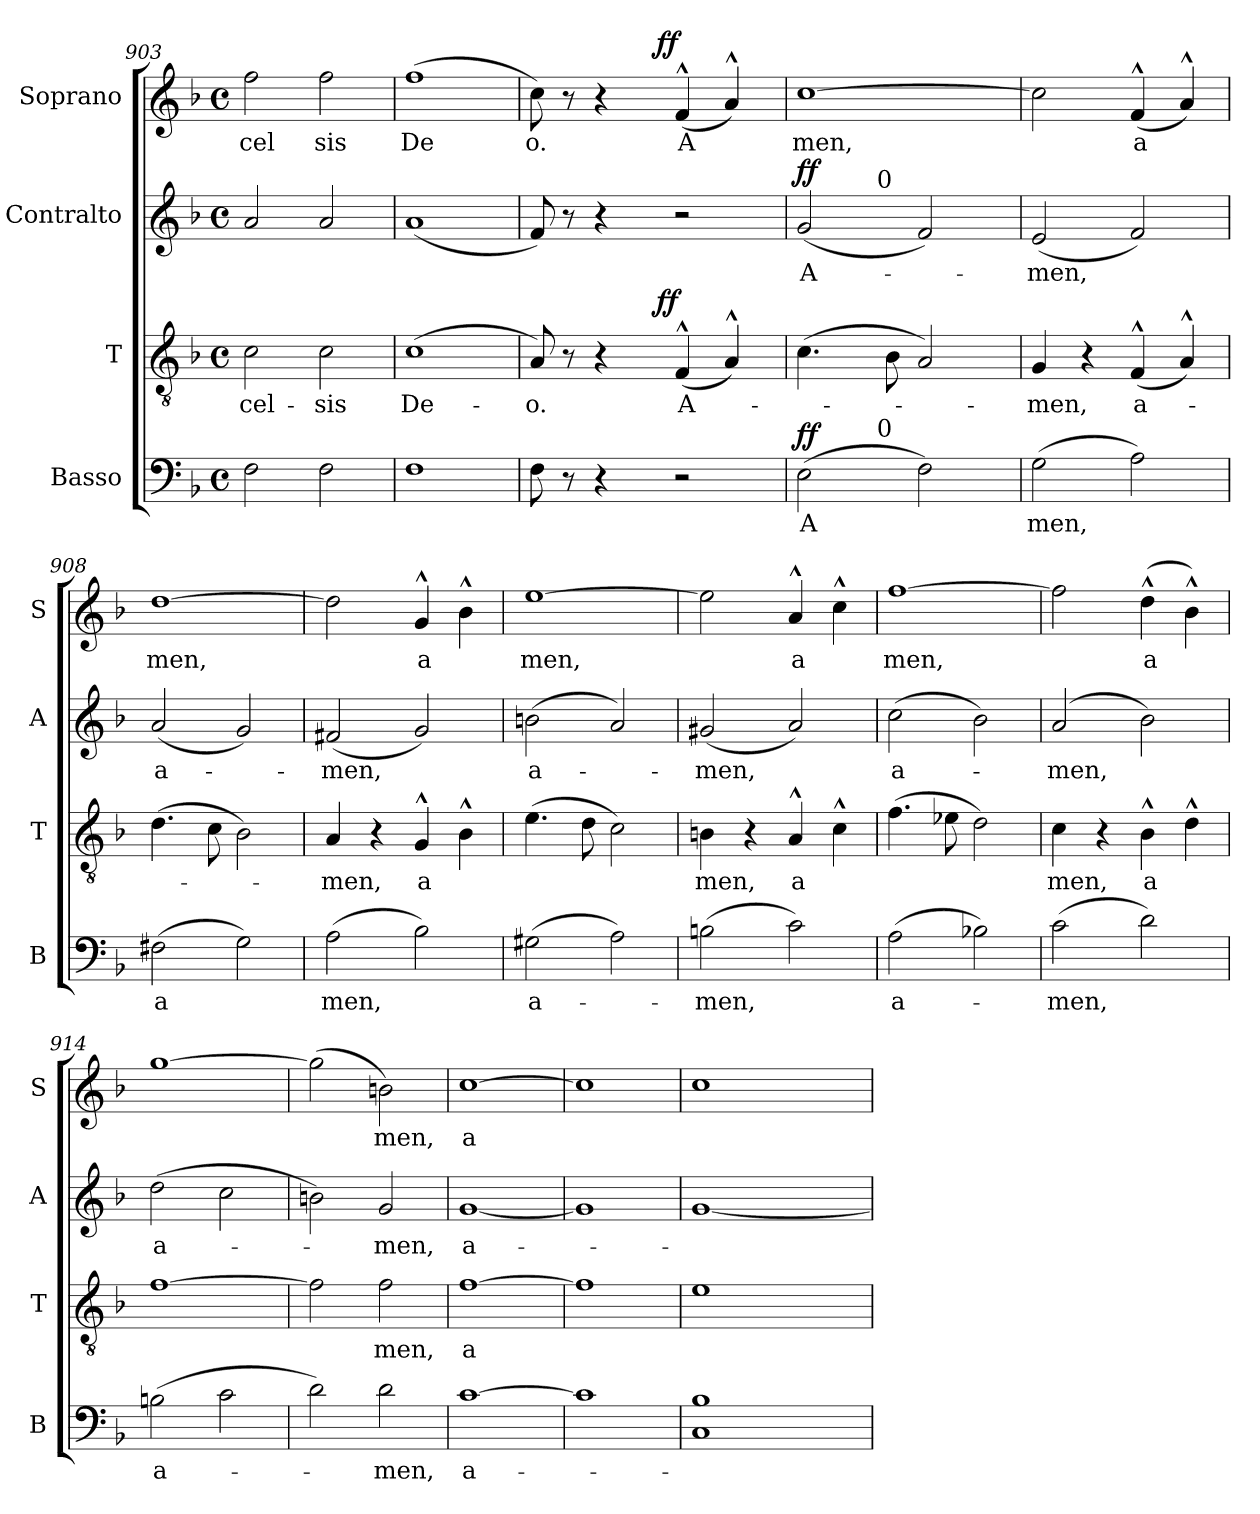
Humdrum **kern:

**kern	**text	**dynam	**kern	**text	**dynam	**kern	**text	**dynam	**kern	**text	**dynam
*part4	*part4	*part4	*part3	*part3	*part3	*part2	*part2	*part2	*part1	*part1	*part1
*staff4	*staff4	*staff4	*staff3	*staff3	*staff3	*staff2	*staff2	*staff2	*staff1	*staff1	*staff1
*I"Basso	*	*	*I"T	*	*	*I"Contralto	*	*	*I"Soprano	*	*
*I'B	*	*	*I'T	*	*	*I'A	*	*	*I'S	*	*
*clefF4	*	*	*clefGv2	*	*	*clefG2	*	*	*clefG2	*	*
*k[b-]	*	*	*k[b-]	*	*	*k[b-]	*	*	*k[b-]	*	*
*F:	*	*	*F:	*	*	*F:	*	*	*F:	*	*
*M4/4	*	*	*M4/4	*	*	*M4/4	*	*	*M4/4	*	*
*met(c)	*	*	*met(c)	*	*	*met(c)	*	*	*met(c)	*	*
=903	=903	=903	=903	=903	=903	=903	=903	=903	=903	=903	=903
!	!	!	!	!LO:LY:b:cj	!	!	!	!	!	!LO:LY:b:cj	!
2F\	.	.	2c\	-cel-	.	2a/	.	.	2ff\	cel	.
!	!	!	!	!LO:LY:b:cj	!	!	!	!	!	!LO:LY:b:cj	!
2F\	.	.	2c\	-sis	.	2a/	.	.	2ff\	sis	.
=904	=904	=904	=904	=904	=904	=904	=904	=904	=904	=904	=904
!	!	!	!	!LO:LY:b:cj	!	!	!	!	!	!LO:LY:b:cj	!
1F	.	.	(>1c	De-	.	(<1a	.	.	(>1ff	De	.
=905	=905	=905	=905	=905	=905	=905	=905	=905	=905	=905	=905
!	!	!	!	!LO:LY:b:cj	!	!	!	!	!	!LO:LY:b:cj	!
*	*	*	*^	*	*	*	*	*	*^	*	*
8F\	.	.	8A/)	4ryy	-o.	.	8f/)	.	.	8cc\)	4ryy	o.	.
8r	.	.	8r	.	.	.	8r	.	.	8r	.	.	.
4r	.	.	4r	8ryy	.	.	4r	.	.	4r	8ryy	.	.
.	.	.	.	16ryy	.	.	.	.	.	.	16ryy	.	.
.	.	.	.	64ryy	.	.	.	.	.	.	64ryy	.	.
!	!	!	!	!	!	!LO:DY:a	!	!	!	!	!	!	!LO:DY:a
.	.	.	.	2ryy	.	ff	.	.	.	.	2ryy	.	ff
!	!	!	!	!	!LO:LY:b:cj	!	!	!	!	!	!	!LO:LY:b:cj	!
2r	.	.	(<4F^^>/	.	A-	.	2r	.	.	(<4f^^>/	.	A	.
.	.	.	4A^^>/)	.	.	.	.	.	.	4a^^>/)	.	.	.
.	.	.	.	32.ryy	.	.	.	.	.	.	32.ryy	.	.
=906	=906	=906	=906	=906	=906	=906	=906	=906	=906	=906	=906	=906	=906
!	!LO:LY:b:cj	!LO:DY:a	!	!	!	!	!	!LO:LY:b:cj	!LO:DY:a	!	!	!LO:LY:b	!
*^	*	*	*v	*v	*	*	*^	*	*	*v	*v	*	*
(>2E\	4ryy	A	ff	(>4.c\	.	.	(<2g/	4ryy	A-	ff	[>1cc	men,	.
.	16..ryy	.	.	.	.	.	.	16..ryy	.	.	.	.	.
!	!	!	!	!	!	!	!	!LO:TX:a:t=0	!	!	!	!	!
!	!LO:TX:a:t=0	!	!	!	!	!	!	!	!	!	!	!	!
.	2ryy	.	.	.	.	.	.	2ryy	.	.	.	.	.
.	.	.	.	8B-\	.	.	.	.	.	.	.	.	.
2F\)	.	.	.	2A/)	.	.	2f/)	.	.	.	.	.	.
.	8ryy	.	.	.	.	.	.	8ryy	.	.	.	.	.
.	64ryy	.	.	.	.	.	.	64ryy	.	.	.	.	.
=907	=907	=907	=907	=907	=907	=907	=907	=907	=907	=907	=907	=907	=907
!	!	!LO:LY:b	!	!	!LO:LY:b:cj	!	!	!	!LO:LY:b	!	!	!	!
*v	*v	*	*	*	*	*	*v	*v	*	*	*	*	*
(>2G\	men,	.	4G/	-men,	.	(<2e/	-men,	.	2cc\]	.	.
.	.	.	4r	.	.	.	.	.	.	.	.
!	!	!	!	!LO:LY:b:cj	!	!	!	!	!	!LO:LY:b:cj	!
2A\)	.	.	(<4F^^>/	a-	.	2f/)	.	.	(<4f^^>/	a	.
.	.	.	4A^^>/)	.	.	.	.	.	4a^^>/)	.	.
=908	=908	=908	=908	=908	=908	=908	=908	=908	=908	=908	=908
!	!LO:LY:b:cj	!	!	!	!	!	!LO:LY:b:cj	!	!	!LO:LY:b	!
(>2F#X\	a	.	(>4.d\	.	.	(<2a/	a-	.	[<1dd	men,	.
.	.	.	8c\	.	.	.	.	.	.	.	.
2G\)	.	.	2B-\)	.	.	2g/)	.	.	.	.	.
!!LO:LB:g=z
=909	=909	=909	=909	=909	=909	=909	=909	=909	=909	=909	=909
!	!LO:LY:b	!	!	!LO:LY:b:cj	!	!	!LO:LY:b	!	!	!	!
(>2A\	men,	.	4A/	-men,	.	(<2f#X/	-men,	.	2dd\]	.	.
.	.	.	4r	.	.	.	.	.	.	.	.
!	!	!	!	!LO:LY:b:cj	!	!	!	!	!	!LO:LY:b:cj	!
2B-\)	.	.	4G^^>/	a	.	2g/)	.	.	4g^^>/	a	.
.	.	.	4B-^^>\	.	.	.	.	.	4b-^^>\	.	.
=910	=910	=910	=910	=910	=910	=910	=910	=910	=910	=910	=910
!	!LO:LY:b:cj	!	!	!	!	!	!LO:LY:b:cj	!	!	!LO:LY:b	!
(>2G#X\	a-	.	(>4.e\	.	.	(>2bn\	a-	.	[>1ee	men,	.
.	.	.	8d\	.	.	.	.	.	.	.	.
2A\)	.	.	2c\)	.	.	2a/)	.	.	.	.	.
=911	=911	=911	=911	=911	=911	=911	=911	=911	=911	=911	=911
!	!LO:LY:b	!	!	!LO:LY:b:cj	!	!	!LO:LY:b	!	!	!	!
(>2Bn\	-men,	.	4Bn\	men,	.	(<2g#X/	-men,	.	2ee\]	.	.
.	.	.	4r	.	.	.	.	.	.	.	.
!	!	!	!	!LO:LY:b:cj	!	!	!	!	!	!LO:LY:b:cj	!
2c\)	.	.	4A^^>/	a	.	2a/)	.	.	4a^^>/	a	.
.	.	.	4c^^>\	.	.	.	.	.	4cc^^>\	.	.
=912	=912	=912	=912	=912	=912	=912	=912	=912	=912	=912	=912
!	!LO:LY:b:cj	!	!	!	!	!	!LO:LY:b:cj	!	!	!LO:LY:b	!
(>2A\	a-	.	(>4.f\	.	.	(>2cc\	a-	.	[>1ff	men,	.
.	.	.	8e-X\	.	.	.	.	.	.	.	.
2B-X\)	.	.	2d\)	.	.	2b-\)	.	.	.	.	.
=913	=913	=913	=913	=913	=913	=913	=913	=913	=913	=913	=913
!	!LO:LY:b	!	!	!LO:LY:b:cj	!	!	!LO:LY:b	!	!	!	!
(>2c\	-men,	.	4c\	men,	.	(>2a/	-men,	.	2ff\]	.	.
.	.	.	4r	.	.	.	.	.	.	.	.
!	!	!	!	!LO:LY:b:cj	!	!	!	!	!	!LO:LY:b:cj	!
2d\)	.	.	4B-^^>\	a	.	(<2b-\)	.	.	(>4dd^^>\	a	.
.	.	.	4d^^>\)	.	.	.	.	.	4b-^^>\)	.	.
=914	=914	=914	=914	=914	=914	=914	=914	=914	=914	=914	=914
!	!LO:LY:b:cj	!	!	!	!	!	!LO:LY:b:cj	!	!	!	!
(>2Bn\	a-	.	[>1f	.	.	(>2dd\	a-	.	[>1gg	.	.
2c\	.	.	.	.	.	2cc\	.	.	.	.	.
=915	=915	=915	=915	=915	=915	=915	=915	=915	=915	=915	=915
2d\)	.	.	2f\]	.	.	2bn\)	.	.	(>2gg\]	.	.
!	!LO:LY:b:cj	!	!	!LO:LY:b:cj	!	!	!LO:LY:b:cj	!	!	!LO:LY:b:cj	!
2d\	-men,	.	2f\	men,	.	2g/	-men,	.	2bn\)	men,	.
=916	=916	=916	=916	=916	=916	=916	=916	=916	=916	=916	=916
!	!LO:LY:b:rj	!	!	!LO:LY:b:rj	!	!	!LO:LY:b:rj	!	!	!LO:LY:b:rj	!
[>1c	a-	.	[>1f	a	.	[<1g	a-	.	[>1cc	a	.
=917	=917	=917	=917	=917	=917	=917	=917	=917	=917	=917	=917
1c]	.	.	1f]	.	.	1g]	.	.	1cc]	.	.
!!LO:PB:g=z
=918	=918	=918	=918	=918	=918	=918	=918	=918	=918	=918	=918
*^	*	*	*^	*	*	*^	*	*	*^	*	*
1B- 1C	4ryy	.	.	1e	4ryy	.	.	[<1g	4ryy	.	.	1cc	4ryy	.	.
.	16..ryy	.	.	.	16..ryy	.	.	.	16..ryy	.	.	.	16..ryy	.	.
.	2ryy	.	.	.	2ryy	.	.	.	2ryy	.	.	.	2ryy	.	.
.	8ryy	.	.	.	8ryy	.	.	.	8ryy	.	.	.	8ryy	.	.
.	64ryy	.	.	.	64ryy	.	.	.	64ryy	.	.	.	64ryy	.	.
*v	*v	*	*	*	*	*	*	*v	*v	*	*	*v	*v	*	*
*	*	*	*v	*v	*	*	*	*	*	*	*	*
=	=	=	=	=	=	=	=	=	=	=	=
*-	*-	*-	*-	*-	*-	*-	*-	*-	*-	*-	*-
